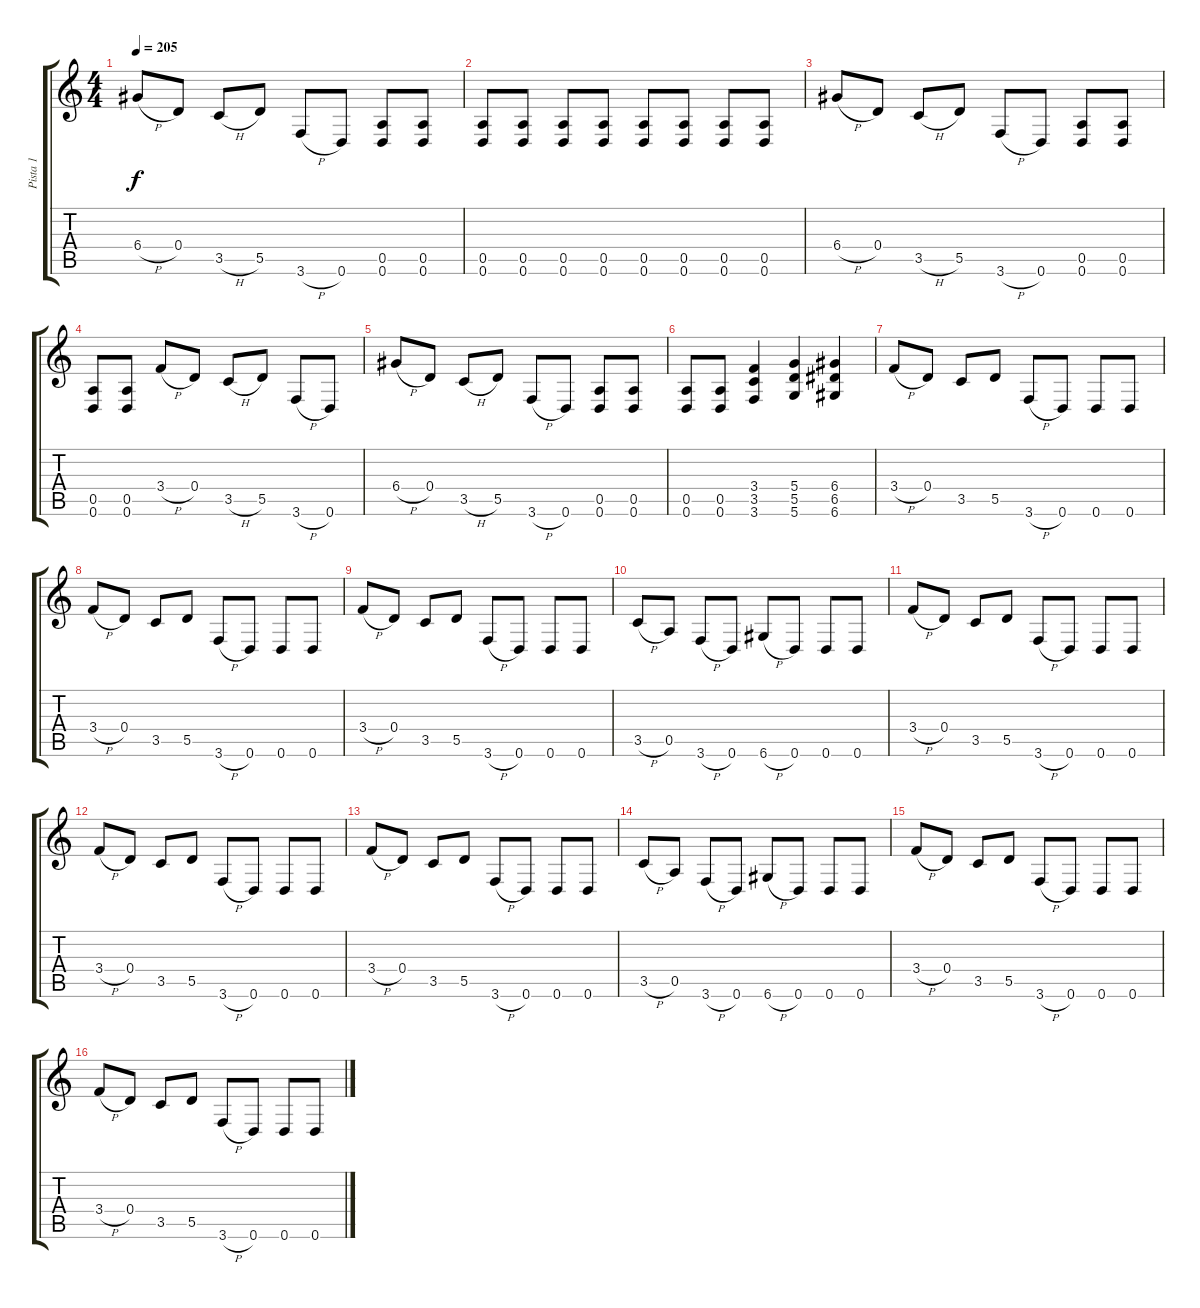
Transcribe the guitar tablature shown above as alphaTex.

\track ("Pista 1" "Pista 1") {instrument overdrivenguitar}
\staff {score tabs}
\tuning (E4 B3 G3 D3 A2 D2) {hide}
\ts (4 4)
\tempo 205
\clef g2
\ks c
6.4{h}.8{dy f} 0.4.8 3.5{h}.8 5.5.8 3.6{h}.8 0.6.8 (0.5 0.6).8 (0.5 0.6).8 |
(0.5 0.6).8 (0.5 0.6).8 (0.5 0.6).8 (0.5 0.6).8 (0.5 0.6).8 (0.5 0.6).8 (0.5 0.6).8 (0.5 0.6).8 |
6.4{h}.8 0.4.8 3.5{h}.8 5.5.8 3.6{h}.8 0.6.8 (0.5 0.6).8 (0.5 0.6).8 |
(0.5 0.6).8 (0.5 0.6).8 3.4{h}.8 0.4.8 3.5{h}.8 5.5.8 3.6{h}.8 0.6.8 |
6.4{h}.8 0.4.8 3.5{h}.8 5.5.8 3.6{h}.8 0.6.8 (0.5 0.6).8 (0.5 0.6).8 |
(0.5 0.6).8 (0.5 0.6).8 (3.4 3.5 3.6).4 (5.4 5.5 5.6).4 (6.4 6.5 6.6).4 |
3.4{h}.8 0.4.8 3.5.8 5.5.8 3.6{h}.8 0.6.8 0.6.8 0.6.8 |
3.4{h}.8 0.4.8 3.5.8 5.5.8 3.6{h}.8 0.6.8 0.6.8 0.6.8 |
3.4{h}.8 0.4.8 3.5.8 5.5.8 3.6{h}.8 0.6.8 0.6.8 0.6.8 |
3.5{h}.8 0.5.8 3.6{h}.8 0.6.8 6.6{h}.8 0.6.8 0.6.8 0.6.8 |
3.4{h}.8 0.4.8 3.5.8 5.5.8 3.6{h}.8 0.6.8 0.6.8 0.6.8 |
3.4{h}.8 0.4.8 3.5.8 5.5.8 3.6{h}.8 0.6.8 0.6.8 0.6.8 |
3.4{h}.8 0.4.8 3.5.8 5.5.8 3.6{h}.8 0.6.8 0.6.8 0.6.8 |
3.5{h}.8 0.5.8 3.6{h}.8 0.6.8 6.6{h}.8 0.6.8 0.6.8 0.6.8 |
3.4{h}.8 0.4.8 3.5.8 5.5.8 3.6{h}.8 0.6.8 0.6.8 0.6.8 |
3.4{h}.8 0.4.8 3.5.8 5.5.8 3.6{h}.8 0.6.8 0.6.8 0.6.8
